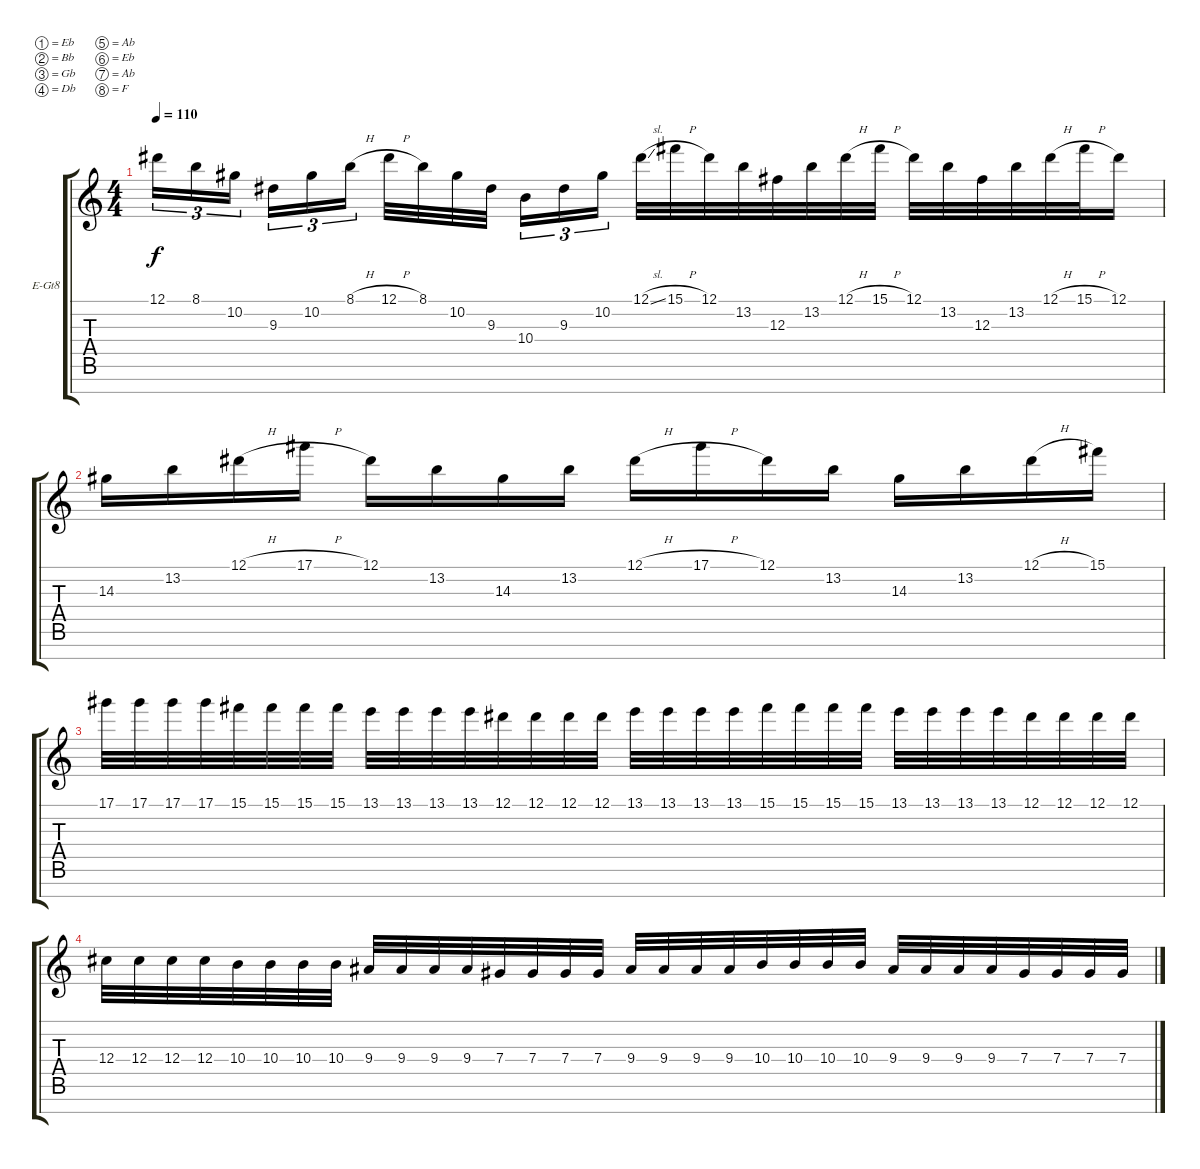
\defaultSystemsLayout 4
\bracketExtendMode groupsimilarinstruments
\firstSystemTrackNameOrientation horizontal
\otherSystemsTrackNameOrientation horizontal
\track ("Electric Guitar" "E-Gt8") {instrument distortionguitar}
\staff {score tabs}
\tuning (Eb4 Bb3 Gb3 Db3 Ab2 Eb2 Ab1 F1)
\ts (4 4)
\tempo 110
\clef g2
\ks c
12.1.16{tu (3 2) dy f} 8.1.16{tu (3 2)} 10.2.16{tu (3 2)} 9.3.16{tu (3 2)} 10.2.16{tu (3 2)} 8.1{h}.16{tu (3 2)} 12.1{h}.32 8.1.32 10.2.32 9.3.32 10.4.16{tu (3 2)} 9.3.16{tu (3 2)} 10.2.16{tu (3 2)} 12.1{sl}.32 15.1{h}.32 12.1.32 13.2.32 12.3.32 13.2.32 12.1{h}.32 15.1{h}.32 12.1.32 13.2.32 12.3.32 13.2.32 12.1{h}.32 15.1{h}.32 12.1.16 |
14.3.16 13.2.16 12.1{h}.16 17.1{h}.16 12.1.16 13.2.16 14.3.16 13.2.16 12.1{h}.16 17.1{h}.16 12.1.16 13.2.16 14.3.16 13.2.16 12.1{h}.16 15.1.16 |
17.1.32 17.1.32 17.1.32 17.1.32 15.1.32 15.1.32 15.1.32 15.1.32 13.1.32 13.1.32 13.1.32 13.1.32 12.1.32 12.1.32 12.1.32 12.1.32 13.1.32 13.1.32 13.1.32 13.1.32 15.1.32 15.1.32 15.1.32 15.1.32 13.1.32 13.1.32 13.1.32 13.1.32 12.1.32 12.1.32 12.1.32 12.1.32 |
12.4.32 12.4.32 12.4.32 12.4.32 10.4.32 10.4.32 10.4.32 10.4.32 9.4.32 9.4.32 9.4.32 9.4.32 7.4.32 7.4.32 7.4.32 7.4.32 9.4.32 9.4.32 9.4.32 9.4.32 10.4.32 10.4.32 10.4.32 10.4.32 9.4.32 9.4.32 9.4.32 9.4.32 7.4.32 7.4.32 7.4.32 7.4.32
